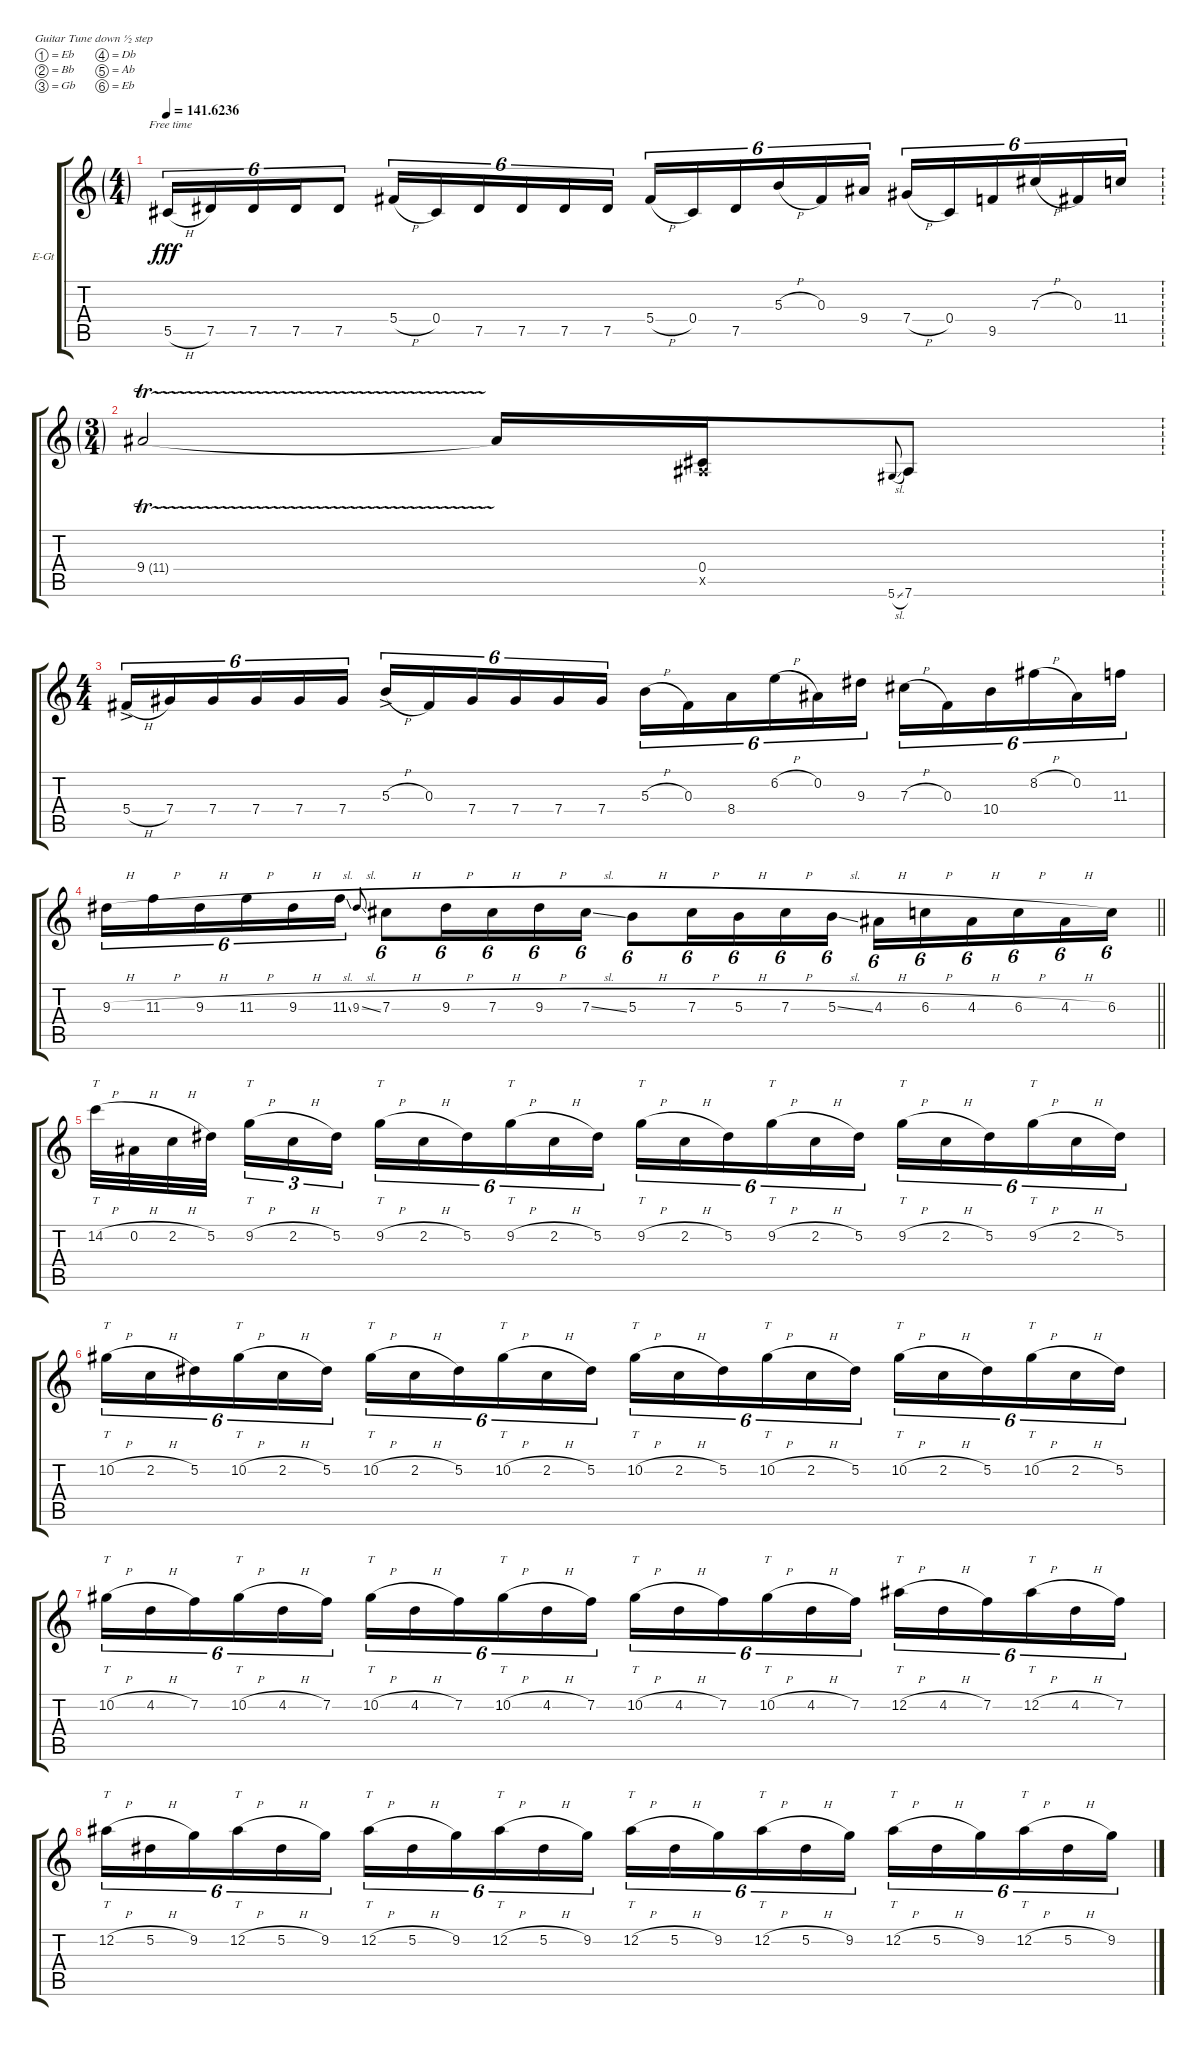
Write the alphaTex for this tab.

\defaultSystemsLayout 4
\bracketExtendMode groupsimilarinstruments
\firstSystemTrackNameOrientation horizontal
\otherSystemsTrackNameOrientation horizontal
\track ("Electric Guitar" "E-Gt") {instrument electricguitarclean}
\staff {score tabs}
\tuning (Eb4 Bb3 Gb3 Db3 Ab2 Eb2)
\ts (4 4)
\ft
\tempo
141.6236
\accidentals auto
\clef g2
\ottava regular
\simile none
\ks c
5.5{h}.16{tu (6 4) dy fff} 7.5.16{tu (6 4)} 7.5.16{tu (6 4)} 7.5.16{tu (6 4)} 7.5.8{tu (6 4)} 5.4{h}.16{tu (6 4)} 0.4.16{tu (6 4)} 7.5.16{tu (6 4)} 7.5.16{tu (6 4)} 7.5.16{tu (6 4)} 7.5.16{tu (6 4)} 5.4{h}.16{tu (6 4)} 0.4.16{tu (6 4)} 7.5.16{tu (6 4)} 5.3{h}.16{tu (6 4)} 0.3.16{tu (6 4)} 9.4.16{tu (6 4)} 7.4{h}.16{tu (6 4)} 0.4.16{tu (6 4)} 9.5.16{tu (6 4)} 7.3{h}.16{tu (6 4)} 0.3.16{tu (6 4)} 11.4.16{tu (6 4)} |
\ts (3 4)
\ft
9.4{tr (11 16)}.2 9.4{t}.16 (0.4 2.5{x}).16 5.6{sl}.8{gr onbeat} 7.6.8 |
\ts (4 4)
5.4{h ac}.16{tu (6 4)} 7.4.16{tu (6 4)} 7.4.16{tu (6 4)} 7.4.16{tu (6 4)} 7.4.16{tu (6 4)} 7.4.16{tu (6 4)} 5.3{h ac}.16{tu (6 4)} 0.3.16{tu (6 4)} 7.4.16{tu (6 4)} 7.4.16{tu (6 4)} 7.4.16{tu (6 4)} 7.4.16{tu (6 4)} 5.3{h}.16{tu (6 4)} 0.3.16{tu (6 4)} 8.4.16{tu (6 4)} 6.2{h}.16{tu (6 4)} 0.2.16{tu (6 4)} 9.3.16{tu (6 4)} 7.3{h}.16{tu (6 4)} 0.3.16{tu (6 4)} 10.4.16{tu (6 4)} 8.2{h}.16{tu (6 4)} 0.2.16{tu (6 4)} 11.3.16{tu (6 4)} |
\barLineRight lightlight
9.3{h}.16{tu (6 4)} 11.3{h}.16{tu (6 4)} 9.3{h}.16{tu (6 4)} 11.3{h}.16{tu (6 4)} 9.3{h}.16{tu (6 4)} 11.3{sl}.16{tu (6 4)} 9.3{sl}.8{tu (6 4) gr onbeat} 7.3{h}.8{tu (6 4)} 9.3{h}.16{tu (6 4)} 7.3{h}.16{tu (6 4)} 9.3{h}.16{tu (6 4)} 7.3{sl}.16{tu (6 4)} 5.3{h}.8{tu (6 4)} 7.3{h}.16{tu (6 4)} 5.3{h}.16{tu (6 4)} 7.3{h}.16{tu (6 4)} 5.3{sl}.16{tu (6 4)} 4.3{h}.16{tu (6 4)} 6.3{h}.16{tu (6 4)} 4.3{h}.16{tu (6 4)} 6.3{h}.16{tu (6 4)} 4.3{h}.16{tu (6 4)} 6.3.16{tu (6 4)} |
14.2{h}.32{tt} 0.2{h}.32 2.2{h}.32 5.2.32 9.2{h}.16{tt tu (3 2)} 2.2{h}.16{tu (3 2)} 5.2.16{tu (3 2)} 9.2{h}.16{tt tu (6 4)} 2.2{h}.16{tu (6 4)} 5.2.16{tu (6 4)} 9.2{h}.16{tt tu (6 4)} 2.2{h}.16{tu (6 4)} 5.2.16{tu (6 4)} 9.2{h}.16{tt tu (6 4)} 2.2{h}.16{tu (6 4)} 5.2.16{tu (6 4)} 9.2{h}.16{tt tu (6 4)} 2.2{h}.16{tu (6 4)} 5.2.16{tu (6 4)} 9.2{h}.16{tt tu (6 4)} 2.2{h}.16{tu (6 4)} 5.2.16{tu (6 4)} 9.2{h}.16{tt tu (6 4)} 2.2{h}.16{tu (6 4)} 5.2.16{tu (6 4)} |
10.2{h}.16{tt tu (6 4)} 2.2{h}.16{tu (6 4)} 5.2.16{tu (6 4)} 10.2{h}.16{tt tu (6 4)} 2.2{h}.16{tu (6 4)} 5.2.16{tu (6 4)} 10.2{h}.16{tt tu (6 4)} 2.2{h}.16{tu (6 4)} 5.2.16{tu (6 4)} 10.2{h}.16{tt tu (6 4)} 2.2{h}.16{tu (6 4)} 5.2.16{tu (6 4)} 10.2{h}.16{tt tu (6 4)} 2.2{h}.16{tu (6 4)} 5.2.16{tu (6 4)} 10.2{h}.16{tt tu (6 4)} 2.2{h}.16{tu (6 4)} 5.2.16{tu (6 4)} 10.2{h}.16{tt tu (6 4)} 2.2{h}.16{tu (6 4)} 5.2.16{tu (6 4)} 10.2{h}.16{tt tu (6 4)} 2.2{h}.16{tu (6 4)} 5.2.16{tu (6 4)} |
10.2{h}.16{tt tu (6 4)} 4.2{h}.16{tu (6 4)} 7.2.16{tu (6 4)} 10.2{h}.16{tt tu (6 4)} 4.2{h}.16{tu (6 4)} 7.2.16{tu (6 4)} 10.2{h}.16{tt tu (6 4)} 4.2{h}.16{tu (6 4)} 7.2.16{tu (6 4)} 10.2{h}.16{tt tu (6 4)} 4.2{h}.16{tu (6 4)} 7.2.16{tu (6 4)} 10.2{h}.16{tt tu (6 4)} 4.2{h}.16{tu (6 4)} 7.2.16{tu (6 4)} 10.2{h}.16{tt tu (6 4)} 4.2{h}.16{tu (6 4)} 7.2.16{tu (6 4)} 12.2{h}.16{tt tu (6 4)} 4.2{h}.16{tu (6 4)} 7.2.16{tu (6 4)} 12.2{h}.16{tt tu (6 4)} 4.2{h}.16{tu (6 4)} 7.2.16{tu (6 4)} |
12.2{h}.16{tt tu (6 4)} 5.2{h}.16{tu (6 4)} 9.2.16{tu (6 4)} 12.2{h}.16{tt tu (6 4)} 5.2{h}.16{tu (6 4)} 9.2.16{tu (6 4)} 12.2{h}.16{tt tu (6 4)} 5.2{h}.16{tu (6 4)} 9.2.16{tu (6 4)} 12.2{h}.16{tt tu (6 4)} 5.2{h}.16{tu (6 4)} 9.2.16{tu (6 4)} 12.2{h}.16{tt tu (6 4)} 5.2{h}.16{tu (6 4)} 9.2.16{tu (6 4)} 12.2{h}.16{tt tu (6 4)} 5.2{h}.16{tu (6 4)} 9.2.16{tu (6 4)} 12.2{h}.16{tt tu (6 4)} 5.2{h}.16{tu (6 4)} 9.2.16{tu (6 4)} 12.2{h}.16{tt tu (6 4)} 5.2{h}.16{tu (6 4)} 9.2.16{tu (6 4)}
